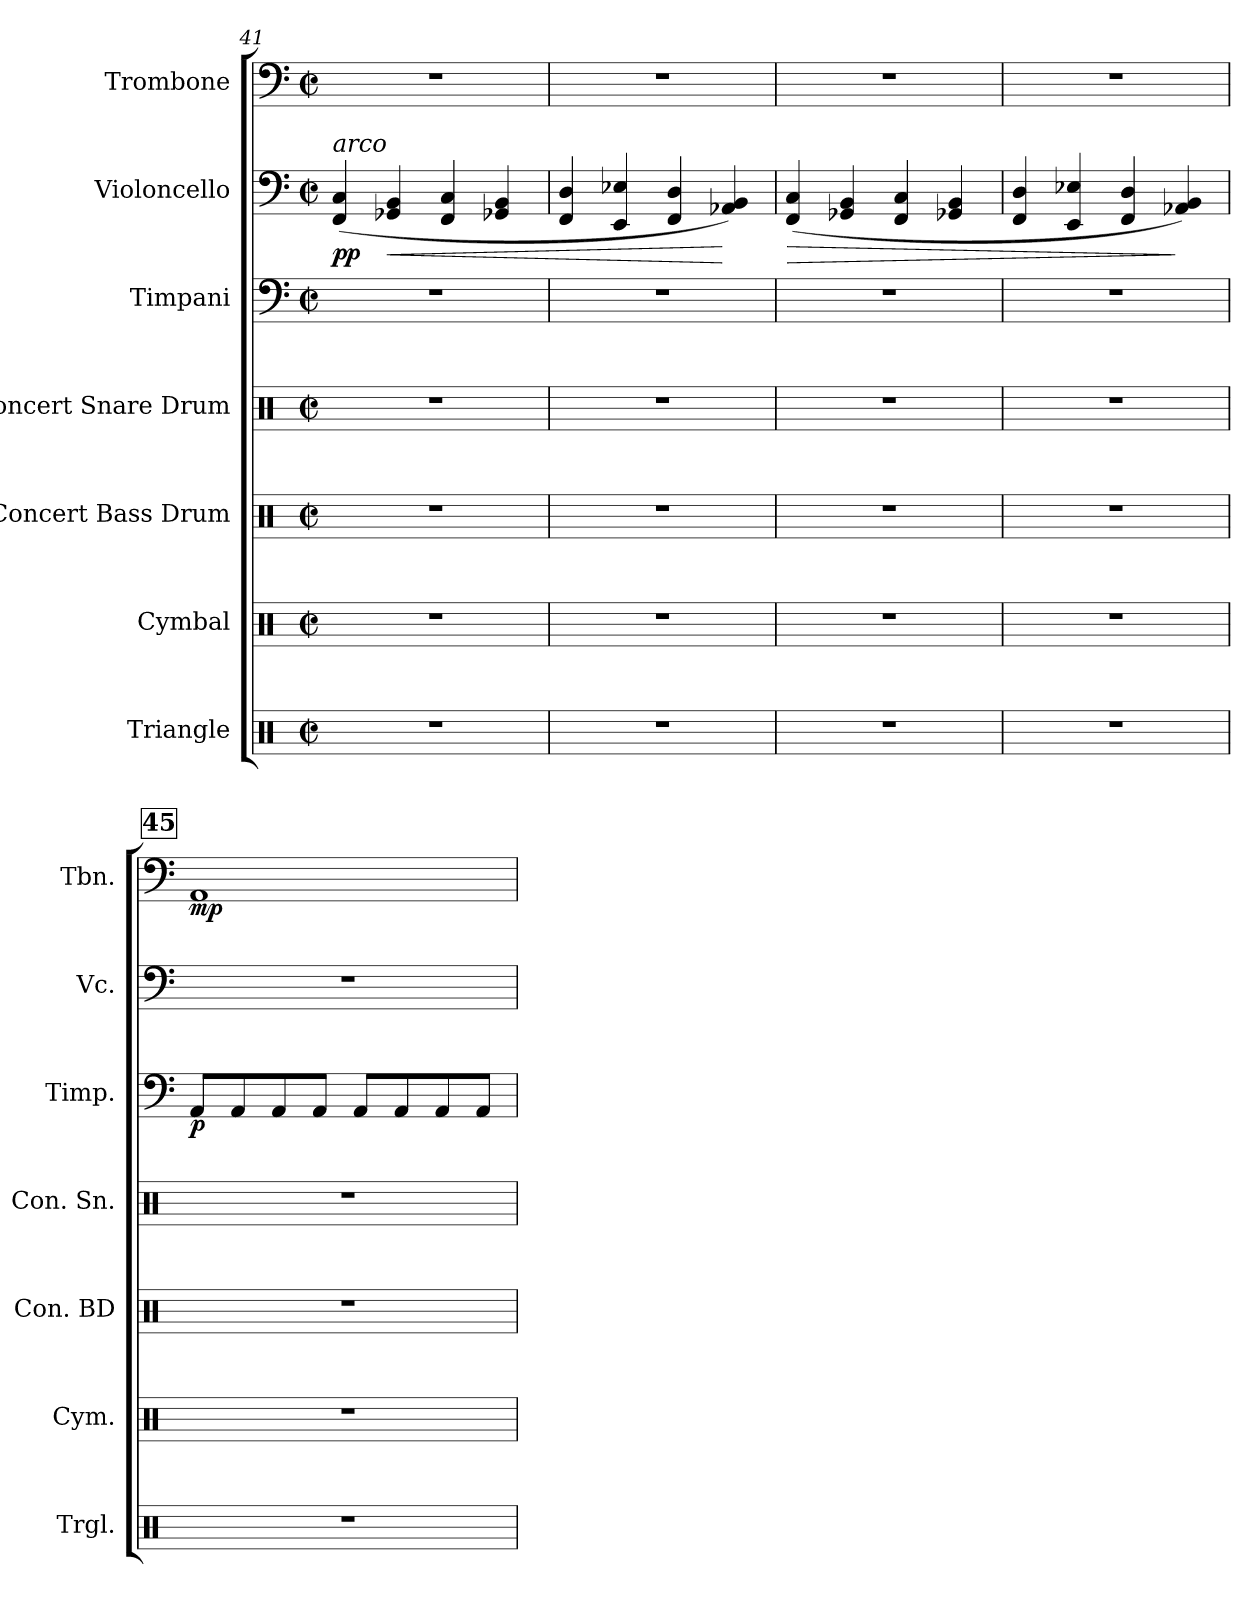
**kern	**kern	**kern	**kern	**kern	**dynam	**kern	**dynam	**kern	**dynam
*part7	*part6	*part5	*part4	*part3	*part3	*part2	*part2	*part1	*part1
*staff7	*staff6	*staff5	*staff4	*staff3	*staff3	*staff2	*staff2	*staff1	*staff1
*I"Triangle	*I"Cymbal	*I"Concert Bass Drum	*I"Concert Snare Drum	*I"Timpani	*	*I"Violoncello	*	*I"Trombone	*
*I'Trgl.	*I'Cym.	*I'Con. BD	*I'Con. Sn.	*I'Timp.	*	*I'Vc.	*	*I'Tbn.	*
*clefX	*clefX	*clefX	*clefX	*clefF4	*	*clefF4	*	*clefF4	*
*k[]	*k[]	*k[]	*k[]	*k[]	*	*k[]	*	*k[]	*
*M2/2	*M2/2	*M2/2	*M2/2	*M2/2	*	*M2/2	*	*M2/2	*
*met(c|)	*met(c|)	*met(c|)	*met(c|)	*met(c|)	*	*met(c|)	*	*met(c|)	*
=41	=41	=41	=41	=41	=41	=41	=41	=41	=41
!	!	!	!	!	!	!LO:TX:a:i:t=arco	!	!	!
!	!	!	!	!	!	!	!LO:DY:b	!	!
1r	1r	1r	1r	1r	.	(4FF/ 4C/	pp	1r	.
!	!	!	!	!	!	!	!LO:HP:b	!	!
.	.	.	.	.	.	4GG-X/ 4BB/	<	.	.
.	.	.	.	.	.	4FF/ 4C/	.	.	.
.	.	.	.	.	.	4GG-X/ 4BB/	.	.	.
=42	=42	=42	=42	=42	=42	=42	=42	=42	=42
1r	1r	1r	1r	1r	.	4FF/ 4D/	.	1r	.
.	.	.	.	.	.	4EE/ 4E-X/	.	.	.
.	.	.	.	.	.	4FF/ 4D/	.	.	.
.	.	.	.	.	.	4AA-X/ 4BB/)	[	.	.
=43	=43	=43	=43	=43	=43	=43	=43	=43	=43
!	!	!	!	!	!	!	!LO:HP:b	!	!
1r	1r	1r	1r	1r	.	(4FF/ 4C/	>	1r	.
.	.	.	.	.	.	4GG-X/ 4BB/	.	.	.
.	.	.	.	.	.	4FF/ 4C/	.	.	.
.	.	.	.	.	.	4GG-X/ 4BB/	.	.	.
!!LO:PB:g=z
=44	=44	=44	=44	=44	=44	=44	=44	=44	=44
1r	1r	1r	1r	1r	.	4FF/ 4D/	.	1r	.
.	.	.	.	.	.	4EE/ 4E-X/	.	.	.
.	.	.	.	.	.	4FF/ 4D/	.	.	.
.	.	.	.	.	.	4AA-X/ 4BB/)	]	.	.
!!LO:REH:place=s1:a:B:fs=14:t=45
=45	=45	=45	=45	=45	=45	=45	=45	=45	=45
!	!	!	!	!	!LO:DY:b	!	!	!	!LO:DY:b
1r	1r	1r	1r	8AA/L	p	1r	.	1AA	mp
.	.	.	.	8AA/	.	.	.	.	.
.	.	.	.	8AA/	.	.	.	.	.
.	.	.	.	8AA/J	.	.	.	.	.
.	.	.	.	8AA/L	.	.	.	.	.
.	.	.	.	8AA/	.	.	.	.	.
.	.	.	.	8AA/	.	.	.	.	.
.	.	.	.	8AA/J	.	.	.	.	.
=	=	=	=	=	=	=	=	=	=
*-	*-	*-	*-	*-	*-	*-	*-	*-	*-
